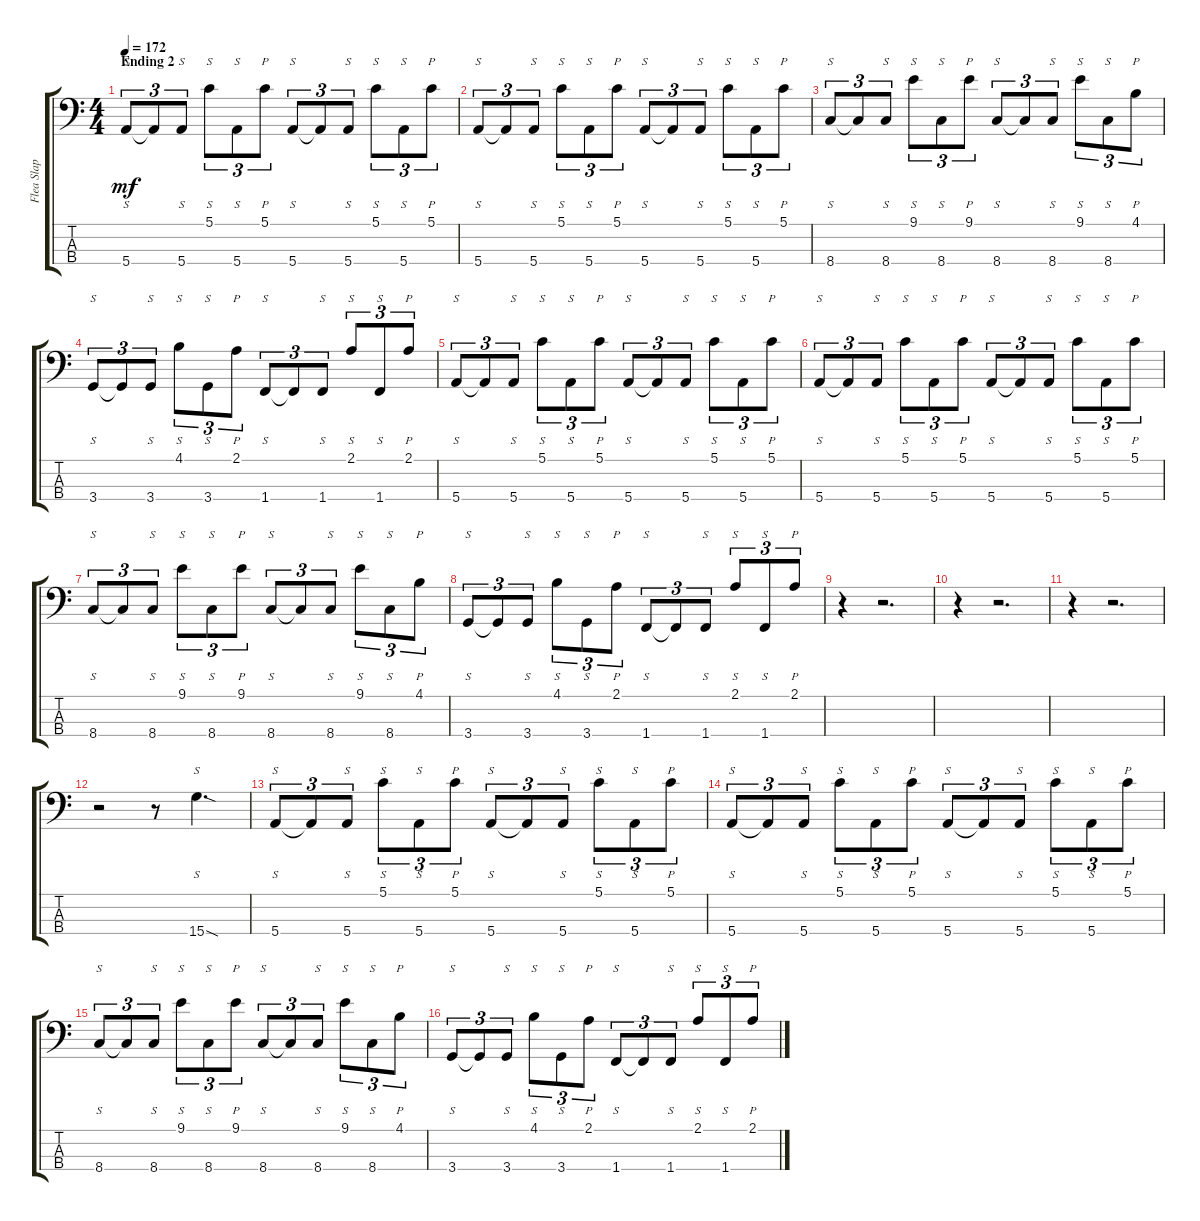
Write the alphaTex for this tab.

\track ("Flea Slap Bass" "Flea Slap ") {instrument slapbass2}
\staff {score tabs}
\tuning (G2 D2 A1 E1) {hide}
\ts (4 4)
\section ("" "Ending 2")
\tempo 172
\clef f4
\ks c
5.4.8{s tu (3 2) dy mf} 5.4{t}.8{tu (3 2)} 5.4.8{s tu (3 2)} 5.1.8{s tu (3 2)} 5.4.8{s tu (3 2)} 5.1.8{p tu (3 2)} 5.4.8{s tu (3 2)} 5.4{t}.8{tu (3 2)} 5.4.8{s tu (3 2)} 5.1.8{s tu (3 2)} 5.4.8{s tu (3 2)} 5.1.8{p tu (3 2)} |
5.4.8{s tu (3 2)} 5.4{t}.8{tu (3 2)} 5.4.8{s tu (3 2)} 5.1.8{s tu (3 2)} 5.4.8{s tu (3 2)} 5.1.8{p tu (3 2)} 5.4.8{s tu (3 2)} 5.4{t}.8{tu (3 2)} 5.4.8{s tu (3 2)} 5.1.8{s tu (3 2)} 5.4.8{s tu (3 2)} 5.1.8{p tu (3 2)} |
8.4.8{s tu (3 2)} 8.4{t}.8{tu (3 2)} 8.4.8{s tu (3 2)} 9.1.8{s tu (3 2)} 8.4.8{s tu (3 2)} 9.1.8{p tu (3 2)} 8.4.8{s tu (3 2)} 8.4{t}.8{tu (3 2)} 8.4.8{s tu (3 2)} 9.1.8{s tu (3 2)} 8.4.8{s tu (3 2)} 4.1.8{p tu (3 2)} |
3.4.8{s tu (3 2)} 3.4{t}.8{tu (3 2)} 3.4.8{s tu (3 2)} 4.1.8{s tu (3 2)} 3.4.8{s tu (3 2)} 2.1.8{p tu (3 2)} 1.4.8{s tu (3 2)} 1.4{t}.8{tu (3 2)} 1.4.8{s tu (3 2)} 2.1.8{s tu (3 2)} 1.4.8{s tu (3 2)} 2.1.8{p tu (3 2)} |
5.4.8{s tu (3 2)} 5.4{t}.8{tu (3 2)} 5.4.8{s tu (3 2)} 5.1.8{s tu (3 2)} 5.4.8{s tu (3 2)} 5.1.8{p tu (3 2)} 5.4.8{s tu (3 2)} 5.4{t}.8{tu (3 2)} 5.4.8{s tu (3 2)} 5.1.8{s tu (3 2)} 5.4.8{s tu (3 2)} 5.1.8{p tu (3 2)} |
5.4.8{s tu (3 2)} 5.4{t}.8{tu (3 2)} 5.4.8{s tu (3 2)} 5.1.8{s tu (3 2)} 5.4.8{s tu (3 2)} 5.1.8{p tu (3 2)} 5.4.8{s tu (3 2)} 5.4{t}.8{tu (3 2)} 5.4.8{s tu (3 2)} 5.1.8{s tu (3 2)} 5.4.8{s tu (3 2)} 5.1.8{p tu (3 2)} |
8.4.8{s tu (3 2)} 8.4{t}.8{tu (3 2)} 8.4.8{s tu (3 2)} 9.1.8{s tu (3 2)} 8.4.8{s tu (3 2)} 9.1.8{p tu (3 2)} 8.4.8{s tu (3 2)} 8.4{t}.8{tu (3 2)} 8.4.8{s tu (3 2)} 9.1.8{s tu (3 2)} 8.4.8{s tu (3 2)} 4.1.8{p tu (3 2)} |
3.4.8{s tu (3 2)} 3.4{t}.8{tu (3 2)} 3.4.8{s tu (3 2)} 4.1.8{s tu (3 2)} 3.4.8{s tu (3 2)} 2.1.8{p tu (3 2)} 1.4.8{s tu (3 2)} 1.4{t}.8{tu (3 2)} 1.4.8{s tu (3 2)} 2.1.8{s tu (3 2)} 1.4.8{s tu (3 2)} 2.1.8{p tu (3 2)} |
r.4 r.2{d} |
r.4 r.2{d} |
r.4 r.2{d} |
r.2 r.8 15.4{sod}.4{s d} |
5.4.8{s tu (3 2)} 5.4{t}.8{tu (3 2)} 5.4.8{s tu (3 2)} 5.1.8{s tu (3 2)} 5.4.8{s tu (3 2)} 5.1.8{p tu (3 2)} 5.4.8{s tu (3 2)} 5.4{t}.8{tu (3 2)} 5.4.8{s tu (3 2)} 5.1.8{s tu (3 2)} 5.4.8{s tu (3 2)} 5.1.8{p tu (3 2)} |
5.4.8{s tu (3 2)} 5.4{t}.8{tu (3 2)} 5.4.8{s tu (3 2)} 5.1.8{s tu (3 2)} 5.4.8{s tu (3 2)} 5.1.8{p tu (3 2)} 5.4.8{s tu (3 2)} 5.4{t}.8{tu (3 2)} 5.4.8{s tu (3 2)} 5.1.8{s tu (3 2)} 5.4.8{s tu (3 2)} 5.1.8{p tu (3 2)} |
8.4.8{s tu (3 2)} 8.4{t}.8{tu (3 2)} 8.4.8{s tu (3 2)} 9.1.8{s tu (3 2)} 8.4.8{s tu (3 2)} 9.1.8{p tu (3 2)} 8.4.8{s tu (3 2)} 8.4{t}.8{tu (3 2)} 8.4.8{s tu (3 2)} 9.1.8{s tu (3 2)} 8.4.8{s tu (3 2)} 4.1.8{p tu (3 2)} |
3.4.8{s tu (3 2)} 3.4{t}.8{tu (3 2)} 3.4.8{s tu (3 2)} 4.1.8{s tu (3 2)} 3.4.8{s tu (3 2)} 2.1.8{p tu (3 2)} 1.4.8{s tu (3 2)} 1.4{t}.8{tu (3 2)} 1.4.8{s tu (3 2)} 2.1.8{s tu (3 2)} 1.4.8{s tu (3 2)} 2.1.8{p tu (3 2)}
